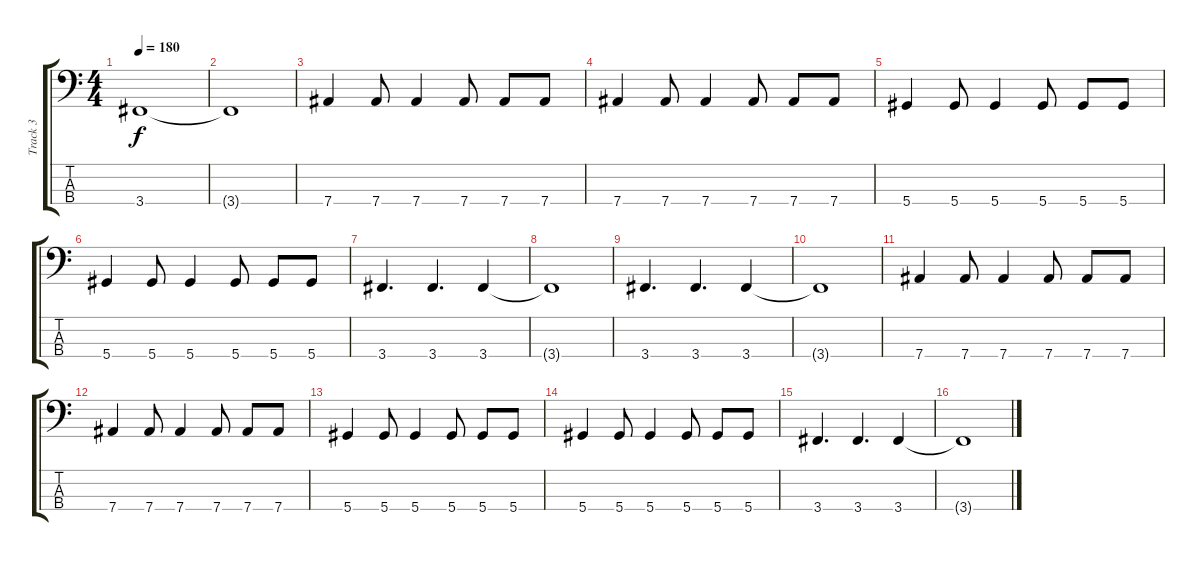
\track ("Track 3" "Track 3") {instrument electricbasspick}
\staff {score tabs}
\tuning (Gb2 Db2 Ab1 Eb1) {hide}
\ts (4 4)
\tempo 180
\clef f4
\ks c
3.4.1{dy f} |
3.4{t}.1 |
7.4.4 7.4.8 7.4.4 7.4.8 7.4.8 7.4.8 |
7.4.4 7.4.8 7.4.4 7.4.8 7.4.8 7.4.8 |
5.4.4 5.4.8 5.4.4 5.4.8 5.4.8 5.4.8 |
5.4.4 5.4.8 5.4.4 5.4.8 5.4.8 5.4.8 |
3.4.4{d} 3.4.4{d} 3.4.4 |
3.4{t}.1 |
3.4.4{d} 3.4.4{d} 3.4.4 |
3.4{t}.1 |
7.4.4 7.4.8 7.4.4 7.4.8 7.4.8 7.4.8 |
7.4.4 7.4.8 7.4.4 7.4.8 7.4.8 7.4.8 |
5.4.4 5.4.8 5.4.4 5.4.8 5.4.8 5.4.8 |
5.4.4 5.4.8 5.4.4 5.4.8 5.4.8 5.4.8 |
3.4.4{d} 3.4.4{d} 3.4.4 |
3.4{t}.1
